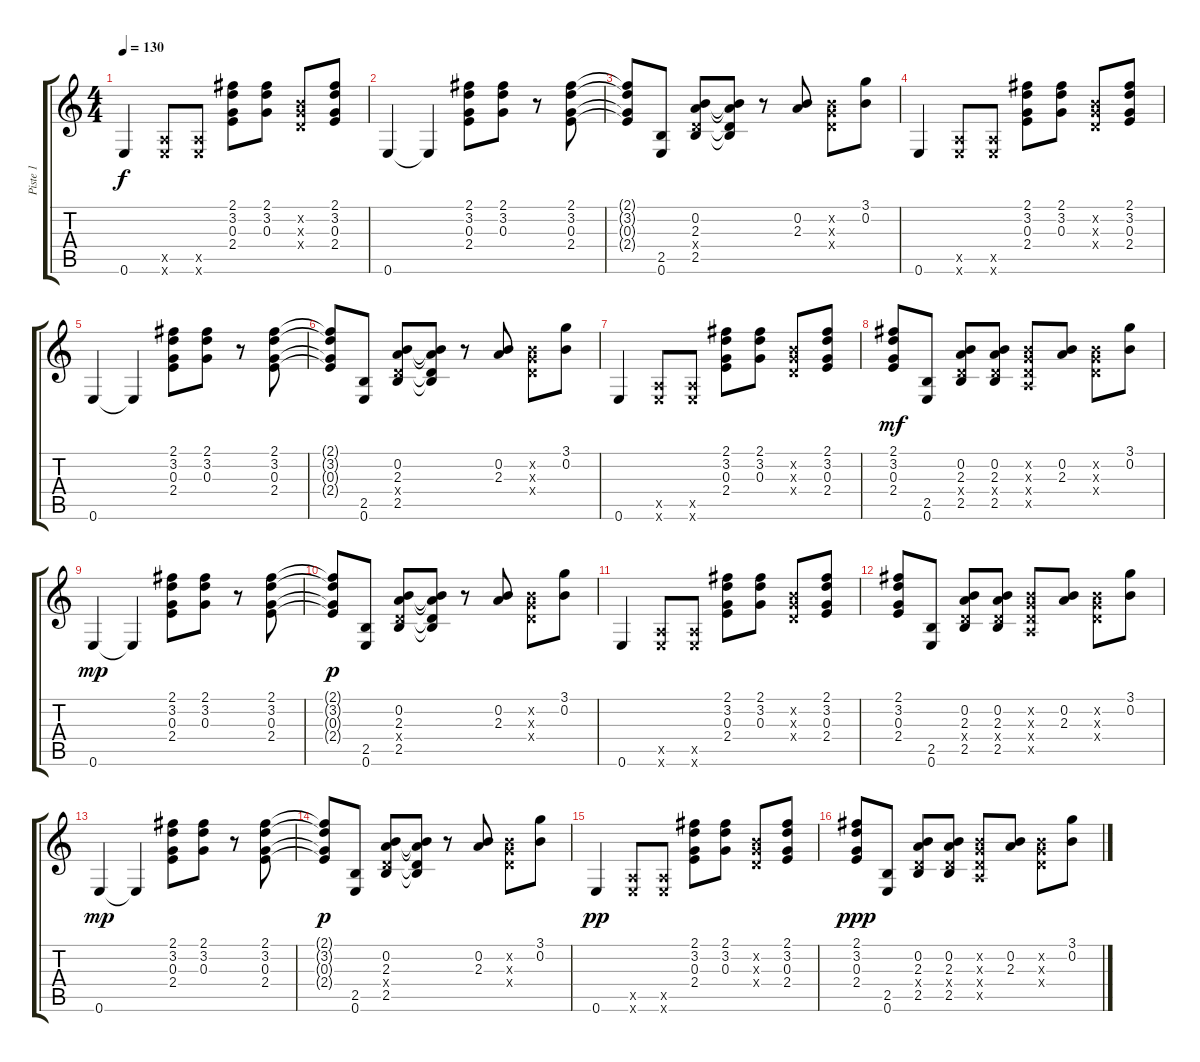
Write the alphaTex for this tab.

\track ("Piste 1" "Piste 1") {instrument acousticguitarsteel}
\staff {score tabs}
\tuning (E4 B3 G3 D3 A2 E2) {hide}
\ts (4 4)
\tempo 130
\clef g2
\ks c
0.6.4{dy f} (0.5{x} 0.6{x}).8 (0.5{x} 0.6{x}).8 (2.1 3.2 0.3 2.4).8 (2.1 3.2 0.3).8 (0.2{x} 0.3{x} 0.4{x}).8 (2.1 3.2 0.3 2.4).8 |
0.6.4 0.6{t}.4 (2.1 3.2 0.3 2.4).8 (2.1 3.2 0.3).8 r.8 (2.1 3.2 0.3 2.4).8 |
(2.1{t} 3.2{t} 0.3{t} 2.4{t}).8 (2.5 0.6).8 (0.2 2.3 0.4{x} 2.5).8 (0.2{t} 2.3{t} 0.4{t} 2.5{t}).8 r.8 (0.2 2.3).8 (0.2{x} 0.3{x} 0.4{x}).8 (3.1 0.2).8 |
0.6.4 (0.5{x} 0.6{x}).8 (0.5{x} 0.6{x}).8 (2.1 3.2 0.3 2.4).8 (2.1 3.2 0.3).8 (0.2{x} 0.3{x} 0.4{x}).8 (2.1 3.2 0.3 2.4).8 |
0.6.4 0.6{t}.4 (2.1 3.2 0.3 2.4).8 (2.1 3.2 0.3).8 r.8 (2.1 3.2 0.3 2.4).8 |
(2.1{t} 3.2{t} 0.3{t} 2.4{t}).8 (2.5 0.6).8 (0.2 2.3 0.4{x} 2.5).8 (0.2{t} 2.3{t} 0.4{t} 2.5{t}).8 r.8 (0.2 2.3).8 (0.2{x} 0.3{x} 0.4{x}).8 (3.1 0.2).8 |
0.6.4 (0.5{x} 0.6{x}).8 (0.5{x} 0.6{x}).8 (2.1 3.2 0.3 2.4).8 (2.1 3.2 0.3).8 (0.2{x} 0.3{x} 0.4{x}).8 (2.1 3.2 0.3 2.4).8 |
(2.1 3.2 0.3 2.4).8{dy mf} (2.5 0.6).8 (0.2 2.3 0.4{x} 2.5).8 (0.2 2.3 0.4{x} 2.5).8 (0.2{x} 0.3{x} 0.4{x} 0.5{x}).8 (0.2 2.3).8 (0.2{x} 0.3{x} 0.4{x}).8 (3.1 0.2).8 |
0.6.4{dy mp} 0.6{t}.4 (2.1 3.2 0.3 2.4).8 (2.1 3.2 0.3).8 r.8 (2.1 3.2 0.3 2.4).8 |
(2.1{t} 3.2{t} 0.3{t} 2.4{t}).8{dy p} (2.5 0.6).8 (0.2 2.3 0.4{x} 2.5).8 (0.2{t} 2.3{t} 0.4{t} 2.5{t}).8 r.8 (0.2 2.3).8 (0.2{x} 0.3{x} 0.4{x}).8 (3.1 0.2).8 |
0.6.4 (0.5{x} 0.6{x}).8 (0.5{x} 0.6{x}).8 (2.1 3.2 0.3 2.4).8 (2.1 3.2 0.3).8 (0.2{x} 0.3{x} 0.4{x}).8 (2.1 3.2 0.3 2.4).8 |
(2.1 3.2 0.3 2.4).8 (2.5 0.6).8 (0.2 2.3 0.4{x} 2.5).8 (0.2 2.3 0.4{x} 2.5).8 (0.2{x} 0.3{x} 0.4{x} 0.5{x}).8 (0.2 2.3).8 (0.2{x} 0.3{x} 0.4{x}).8 (3.1 0.2).8 |
0.6.4{dy mp} 0.6{t}.4 (2.1 3.2 0.3 2.4).8 (2.1 3.2 0.3).8 r.8 (2.1 3.2 0.3 2.4).8 |
(2.1{t} 3.2{t} 0.3{t} 2.4{t}).8{dy p} (2.5 0.6).8 (0.2 2.3 0.4{x} 2.5).8 (0.2{t} 2.3{t} 0.4{t} 2.5{t}).8 r.8 (0.2 2.3).8 (0.2{x} 0.3{x} 0.4{x}).8 (3.1 0.2).8 |
0.6.4{dy pp} (0.5{x} 0.6{x}).8 (0.5{x} 0.6{x}).8 (2.1 3.2 0.3 2.4).8 (2.1 3.2 0.3).8 (0.2{x} 0.3{x} 0.4{x}).8 (2.1 3.2 0.3 2.4).8 |
(2.1 3.2 0.3 2.4).8{dy ppp} (2.5 0.6).8 (0.2 2.3 0.4{x} 2.5).8 (0.2 2.3 0.4{x} 2.5).8 (0.2{x} 0.3{x} 0.4{x} 0.5{x}).8 (0.2 2.3).8 (0.2{x} 0.3{x} 0.4{x}).8 (3.1 0.2).8
